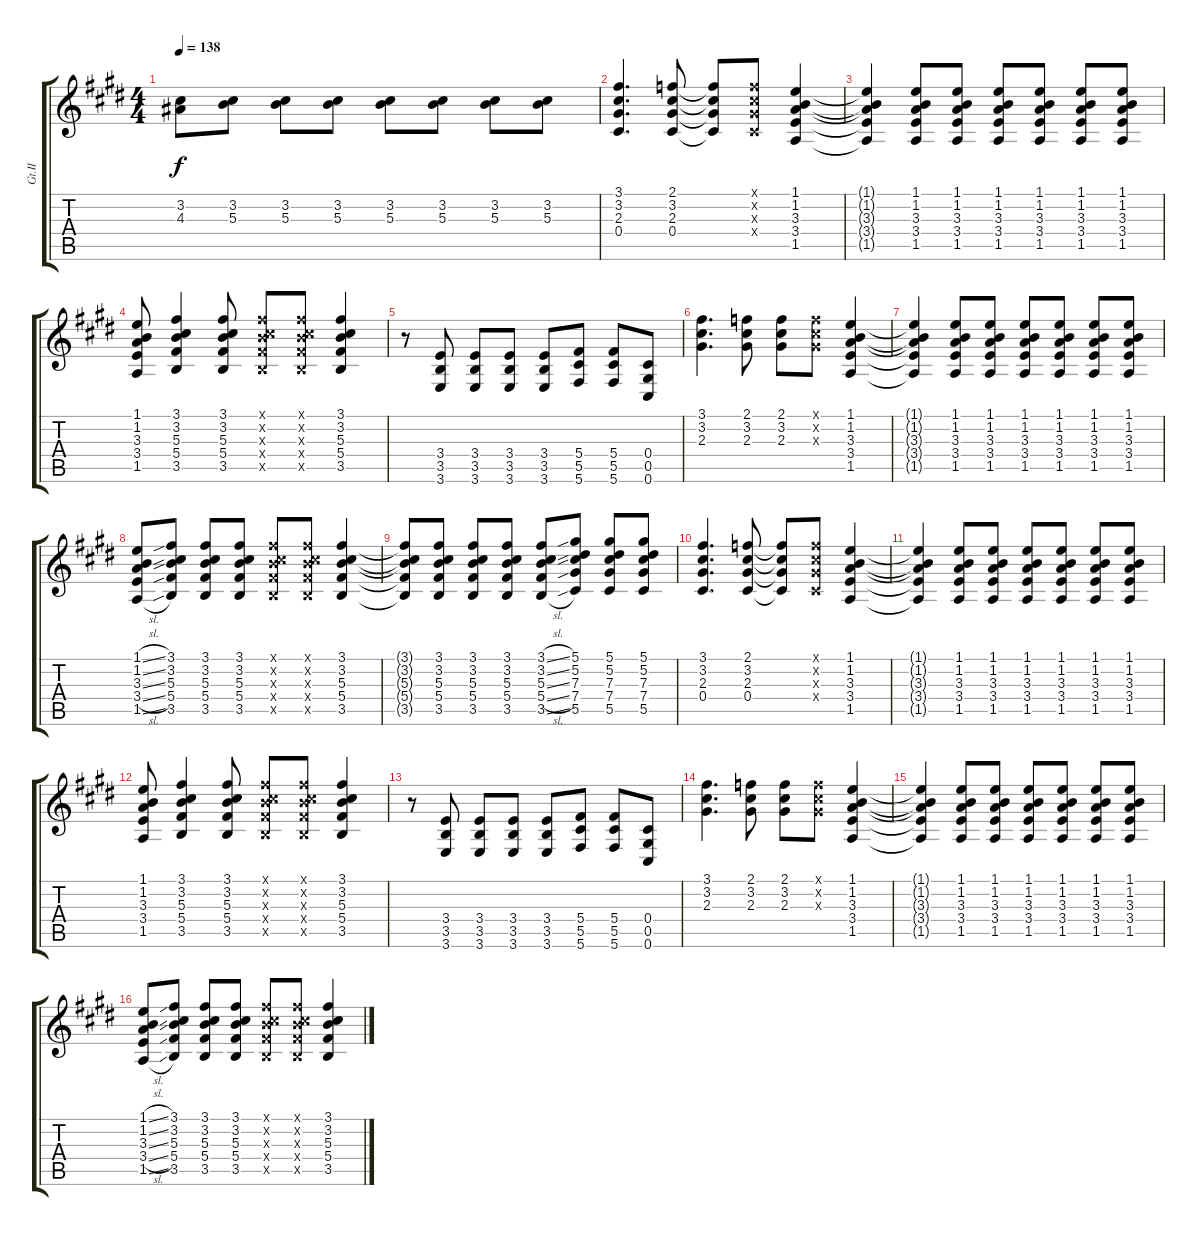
\track ("Gt.II" "Gt.II") {instrument distortionguitar}
\staff {score tabs}
\tuning (Eb4 Bb3 Gb3 Db3 Ab2 Db2) {hide}
\ts (4 4)
\tempo 138
\clef g2
\ks e
(3.2 4.3).8{dy f} (3.2 5.3).8 (3.2 5.3).8 (3.2 5.3).8 (3.2 5.3).8 (3.2 5.3).8 (3.2 5.3).8 (3.2 5.3).8 |
(3.1 3.2 2.3 0.4).4{d} (2.1 3.2 2.3 0.4).8 (2.1{t} 3.2{t} 2.3{t} 0.4{t}).8 (2.1{x} 3.2{x} 2.3{x} 0.4{x}).8 (1.1 1.2 3.3 3.4 1.5).4 |
(1.1{t} 1.2{t} 3.3{t} 3.4{t} 1.5{t}).4 (1.1 1.2 3.3 3.4 1.5).8 (1.1 1.2 3.3 3.4 1.5).8 (1.1 1.2 3.3 3.4 1.5).8 (1.1 1.2 3.3 3.4 1.5).8 (1.1 1.2 3.3 3.4 1.5).8 (1.1 1.2 3.3 3.4 1.5).8 |
(1.1 1.2 3.3 3.4 1.5).8 (3.1 3.2 5.3 5.4 3.5).4 (3.1 3.2 5.3 5.4 3.5).8 (3.1{x} 3.2{x} 5.3{x} 5.4{x} 3.5{x}).8 (3.1{x} 3.2{x} 5.3{x} 5.4{x} 3.5{x}).8 (3.1 3.2 5.3 5.4 3.5).4 |
r.8 (3.4 3.5 3.6).8 (3.4 3.5 3.6).8 (3.4 3.5 3.6).8 (3.4 3.5 3.6).8 (5.4 5.5 5.6).8 (5.4 5.5 5.6).8 (0.4 0.5 0.6).8 |
(3.1 3.2 2.3).4{d} (2.1 3.2 2.3).8 (2.1 3.2 2.3).8 (2.1{x} 3.2{x} 2.3{x}).8 (1.1 1.2 3.3 3.4 1.5).4 |
(1.1{t} 1.2{t} 3.3{t} 3.4{t} 1.5{t}).4 (1.1 1.2 3.3 3.4 1.5).8 (1.1 1.2 3.3 3.4 1.5).8 (1.1 1.2 3.3 3.4 1.5).8 (1.1 1.2 3.3 3.4 1.5).8 (1.1 1.2 3.3 3.4 1.5).8 (1.1 1.2 3.3 3.4 1.5).8 |
(1.1{sl} 1.2{sl} 3.3{sl} 3.4{sl} 1.5{sl}).8 (3.1 3.2 5.3 5.4 3.5).8 (3.1 3.2 5.3 5.4 3.5).8 (3.1 3.2 5.3 5.4 3.5).8 (3.1{x} 3.2{x} 5.3{x} 5.4{x} 3.5{x}).8 (3.1{x} 3.2{x} 5.3{x} 5.4{x} 3.5{x}).8 (3.1 3.2 5.3 5.4 3.5).4 |
(3.1{t} 3.2{t} 5.3{t} 5.4{t} 3.5{t}).8 (3.1 3.2 5.3 5.4 3.5).8 (3.1 3.2 5.3 5.4 3.5).8 (3.1 3.2 5.3 5.4 3.5).8 (3.1{sl} 3.2{sl} 5.3{sl} 5.4{sl} 3.5{sl}).8 (5.1 5.2 7.3 7.4 5.5).8 (5.1 5.2 7.3 7.4 5.5).8 (5.1 5.2 7.3 7.4 5.5).8 |
(3.1 3.2 2.3 0.4).4{d} (2.1 3.2 2.3 0.4).8 (2.1{t} 3.2{t} 2.3{t} 0.4{t}).8 (2.1{x} 3.2{x} 2.3{x} 0.4{x}).8 (1.1 1.2 3.3 3.4 1.5).4 |
(1.1{t} 1.2{t} 3.3{t} 3.4{t} 1.5{t}).4 (1.1 1.2 3.3 3.4 1.5).8 (1.1 1.2 3.3 3.4 1.5).8 (1.1 1.2 3.3 3.4 1.5).8 (1.1 1.2 3.3 3.4 1.5).8 (1.1 1.2 3.3 3.4 1.5).8 (1.1 1.2 3.3 3.4 1.5).8 |
(1.1 1.2 3.3 3.4 1.5).8 (3.1 3.2 5.3 5.4 3.5).4 (3.1 3.2 5.3 5.4 3.5).8 (3.1{x} 3.2{x} 5.3{x} 5.4{x} 3.5{x}).8 (3.1{x} 3.2{x} 5.3{x} 5.4{x} 3.5{x}).8 (3.1 3.2 5.3 5.4 3.5).4 |
r.8 (3.4 3.5 3.6).8 (3.4 3.5 3.6).8 (3.4 3.5 3.6).8 (3.4 3.5 3.6).8 (5.4 5.5 5.6).8 (5.4 5.5 5.6).8 (0.4 0.5 0.6).8 |
(3.1 3.2 2.3).4{d} (2.1 3.2 2.3).8 (2.1 3.2 2.3).8 (2.1{x} 3.2{x} 2.3{x}).8 (1.1 1.2 3.3 3.4 1.5).4 |
(1.1{t} 1.2{t} 3.3{t} 3.4{t} 1.5{t}).4 (1.1 1.2 3.3 3.4 1.5).8 (1.1 1.2 3.3 3.4 1.5).8 (1.1 1.2 3.3 3.4 1.5).8 (1.1 1.2 3.3 3.4 1.5).8 (1.1 1.2 3.3 3.4 1.5).8 (1.1 1.2 3.3 3.4 1.5).8 |
(1.1{sl} 1.2{sl} 3.3{sl} 3.4{sl} 1.5{sl}).8 (3.1 3.2 5.3 5.4 3.5).8 (3.1 3.2 5.3 5.4 3.5).8 (3.1 3.2 5.3 5.4 3.5).8 (3.1{x} 3.2{x} 5.3{x} 5.4{x} 3.5{x}).8 (3.1{x} 3.2{x} 5.3{x} 5.4{x} 3.5{x}).8 (3.1 3.2 5.3 5.4 3.5).4
